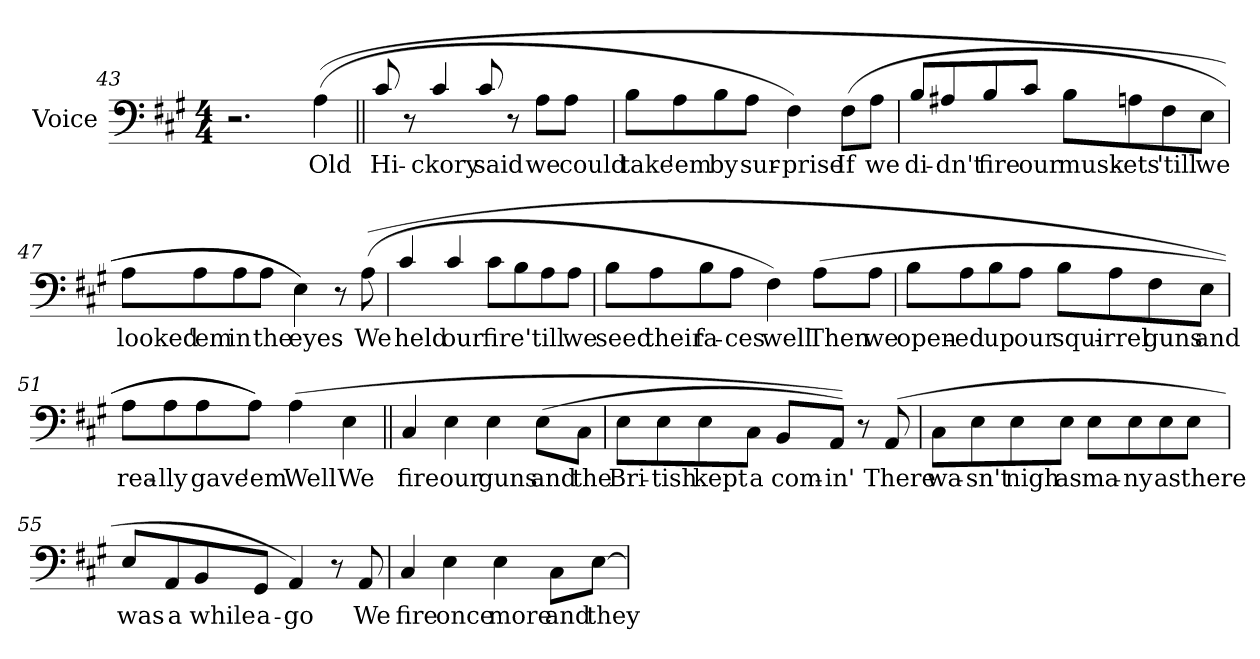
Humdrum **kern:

**kern	**text
*part1	*part1
*staff1	*staff1
*I"Voice	*
*I'Vo.	*
*clefF4	*
*k[f#c#g#]	*
*A:	*
*M4/4	*
=43	=43
2.r	.
!	!LO:LY:b:color=#000000
((4Ai\	Old
=44||	=44||
!	!LO:LY:b:color=#000000
8c#i/	Hi-
8r	.
!	!LO:LY:b:color=#000000
4c#i/	-ckory
!	!LO:LY:b:color=#000000
8c#i/	said
8r	.
!	!LO:LY:b:color=#000000
8Ai\L	we
!	!LO:LY:b:color=#000000
8Ai\J	could
=45	=45
!	!LO:LY:b:color=#000000
8Bi\L	take
!	!LO:LY:b:color=#000000
8Ai\	'em
!	!LO:LY:b:color=#000000
8Bi\	by
!	!LO:LY:b:color=#000000
8Ai\J	sur-
!	!LO:LY:b:color=#000000
4F#i\)	-prise
!	!LO:LY:b:color=#000000
(8F#i\L	If
!	!LO:LY:b:color=#000000
8Ai\J	we
=46	=46
!	!LO:LY:b:color=#000000
8Bi/L	di-
!	!LO:LY:b:color=#000000
8A#Xi/	-dn't
!	!LO:LY:b:color=#000000
8Bi/	fire
!	!LO:LY:b:color=#000000
8c#i/J	our
!	!LO:LY:b:color=#000000
8Bi\L	musk-
!	!LO:LY:b:color=#000000
8Ani\	-ets
!	!LO:LY:b:color=#000000
8F#i\	'till
!	!LO:LY:b:color=#000000
8Ei\J	we
!!LO:LB:g=z
=47	=47
!	!LO:LY:b:color=#000000
8Ai\L	looked
!	!LO:LY:b:color=#000000
8Ai\	'em
!	!LO:LY:b:color=#000000
8Ai\	in
!	!LO:LY:b:color=#000000
8Ai\J	the
!	!LO:LY:b:color=#000000
4Ei\))	eyes
8r	.
!	!LO:LY:b:color=#000000
((8Ai\	We
=48	=48
!	!LO:LY:b:color=#000000
4c#i/	held
!	!LO:LY:b:color=#000000
4c#i/	our
!	!LO:LY:b:color=#000000
8c#i\L	fire
8Bi\	.
!	!LO:LY:b:color=#000000
8Ai\	'till
!	!LO:LY:b:color=#000000
8Ai\J	we
=49	=49
!	!LO:LY:b:color=#000000
8Bi\L	seed
!	!LO:LY:b:color=#000000
8Ai\	their
!	!LO:LY:b:color=#000000
8Bi\	fa-
!	!LO:LY:b:color=#000000
8Ai\J	-ces
!	!LO:LY:b:color=#000000
4F#i\)	well
!	!LO:LY:b:color=#000000
(8Ai\L	Then
!	!LO:LY:b:color=#000000
8Ai\J	we
=50	=50
!	!LO:LY:b:color=#000000
8Bi\L	open-
!	!LO:LY:b:color=#000000
8Ai\	-ed
!	!LO:LY:b:color=#000000
8Bi\	up
!	!LO:LY:b:color=#000000
8Ai\J	our
!	!LO:LY:b:color=#000000
8Bi\L	squi-
!	!LO:LY:b:color=#000000
8Ai\	-rrel
!	!LO:LY:b:color=#000000
8F#i\	guns
!	!LO:LY:b:color=#000000
8Ei\J	and
=51	=51
!	!LO:LY:b:color=#000000
8Ai\L	rea-
!	!LO:LY:b:color=#000000
8Ai\	-lly
!	!LO:LY:b:color=#000000
8Ai\	gave
!	!LO:LY:b:color=#000000
8Ai\J))	'em
!	!LO:LY:b:color=#000000
(4Ai\	Well
!	!LO:LY:b:color=#000000
4Ei\	We
!!LO:LB:g=z
=52||	=52||
!	!LO:LY:b:color=#000000
4C#i/	fire
!	!LO:LY:b:color=#000000
4Ei\	our
!	!LO:LY:b:color=#000000
4Ei\	guns
!	!LO:LY:b:color=#000000
(8Ei\L	and
!	!LO:LY:b:color=#000000
8C#i\J	the
=53	=53
!	!LO:LY:b:color=#000000
8Ei\L	Bri-
!	!LO:LY:b:color=#000000
8Ei\	-tish
!	!LO:LY:b:color=#000000
8Ei\	kept
!	!LO:LY:b:color=#000000
8C#i\J	a
!	!LO:LY:b:color=#000000
8BBi/L	com-
!	!LO:LY:b:color=#000000
8AAi/J))	-in'
8r	.
!	!LO:LY:b:color=#000000
(8AAi/	There
!!LO:LB:g=z
=54	=54
!	!LO:LY:b:color=#000000
8C#i\L	wa-
!	!LO:LY:b:color=#000000
8Ei\	-sn't
!	!LO:LY:b:color=#000000
8Ei\	nigh
!	!LO:LY:b:color=#000000
8Ei\J	as
!	!LO:LY:b:color=#000000
8Ei\L	ma-
!	!LO:LY:b:color=#000000
8Ei\	-ny
!	!LO:LY:b:color=#000000
8Ei\	as
!	!LO:LY:b:color=#000000
8Ei\J	there
=55	=55
!	!LO:LY:b:color=#000000
8Ei/L	was
!	!LO:LY:b:color=#000000
8AAi/	a
!	!LO:LY:b:color=#000000
8BBi/	while
!	!LO:LY:b:color=#000000
8GG#i/J	a-
!	!LO:LY:b:color=#000000
4AAi/)	-go
8r	.
!	!LO:LY:b:color=#000000
8AAi/	We
=56	=56
!	!LO:LY:b:color=#000000
4C#i/	fire
!	!LO:LY:b:color=#000000
4Ei\	once
!	!LO:LY:b:color=#000000
4Ei\	more
!	!LO:LY:b:color=#000000
8C#i\L	and
!	!LO:LY:b:color=#000000
[8Ei\J	they
=	=
*-	*-
